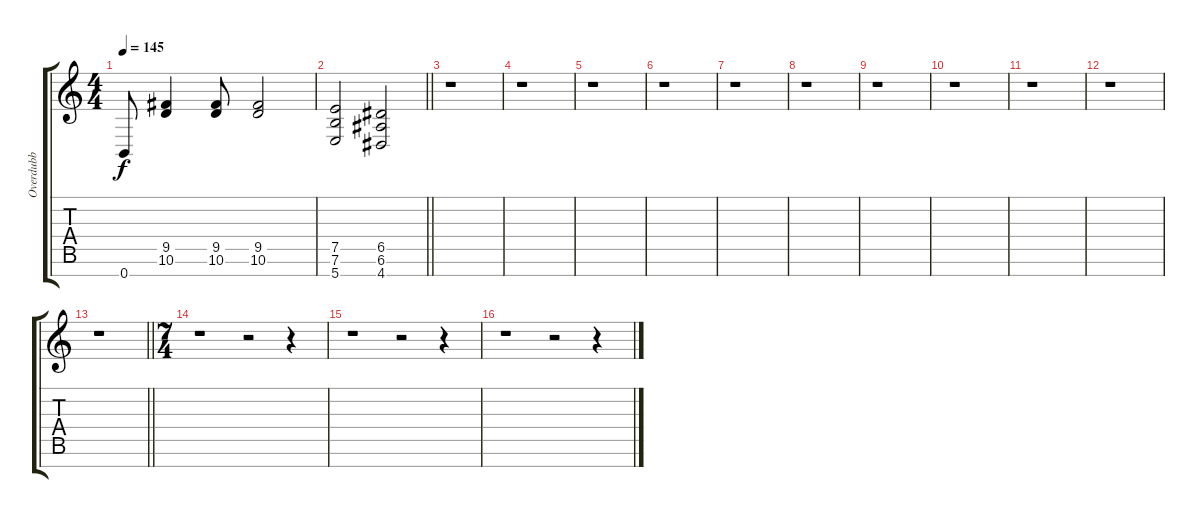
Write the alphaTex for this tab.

\track ("Overdubb" "Overdubb") {instrument distortionguitar}
\staff {score tabs}
\tuning (E4 B3 G3 D3 A2 E2 B1) {hide}
\ts (4 4)
\tempo 145
\clef g2
\ks c
0.7{t}.8{dy f} (9.5 10.6).4 (9.5 10.6).8 (9.5 10.6).2 |
\barLineRight lightlight
(7.5 7.6 5.7).2 (6.5 6.6 4.7).2 |
\section ("" "")
r.1 |
r.1 |
r.1 |
r.1 |
r.1 |
r.1 |
r.1 |
r.1 |
r.1 |
r.1 |
\barLineRight lightlight
r.1 |
\ts (7 4)
\section ("" "")
r.1 r.2 r.4 |
r.1 r.2 r.4 |
r.1 r.2 r.4
